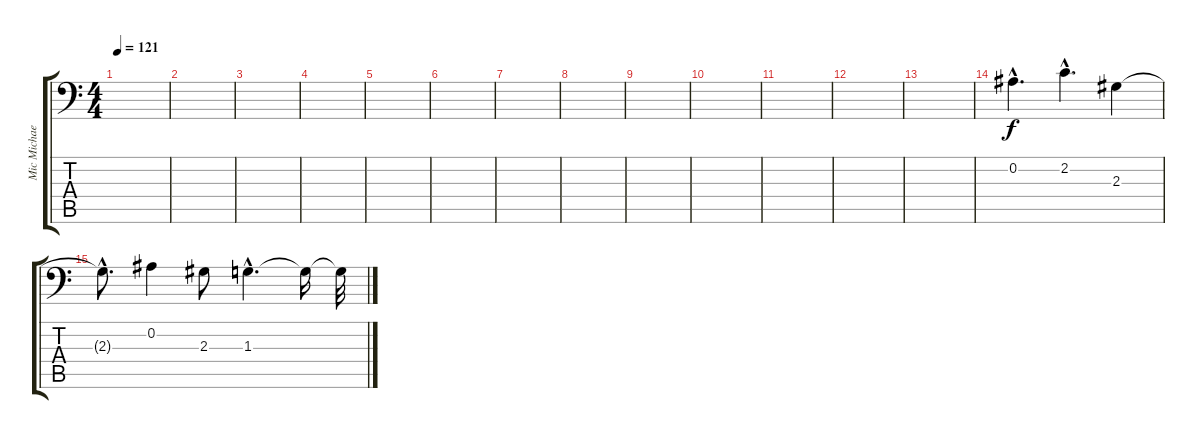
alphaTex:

\track ("Mic Michaeli" "Mic Michae") {instrument lead1square}
\staff {score tabs}
\tuning (Eb4 Bb3 Gb3 Db3 F2 Bb1) {hide}
\ts (4 4)
\tempo 121
\clef f4
\ks c
|
|
|
|
|
|
|
|
|
|
|
|
|
0.2{hac}.4{d dy f} 2.2{hac}.4{d} 2.3.4 |
2.3{hac t}.8{d} 0.2.4 2.3.8 1.3{hac}.4{d} 1.3{t}.16 1.3{t}.32
